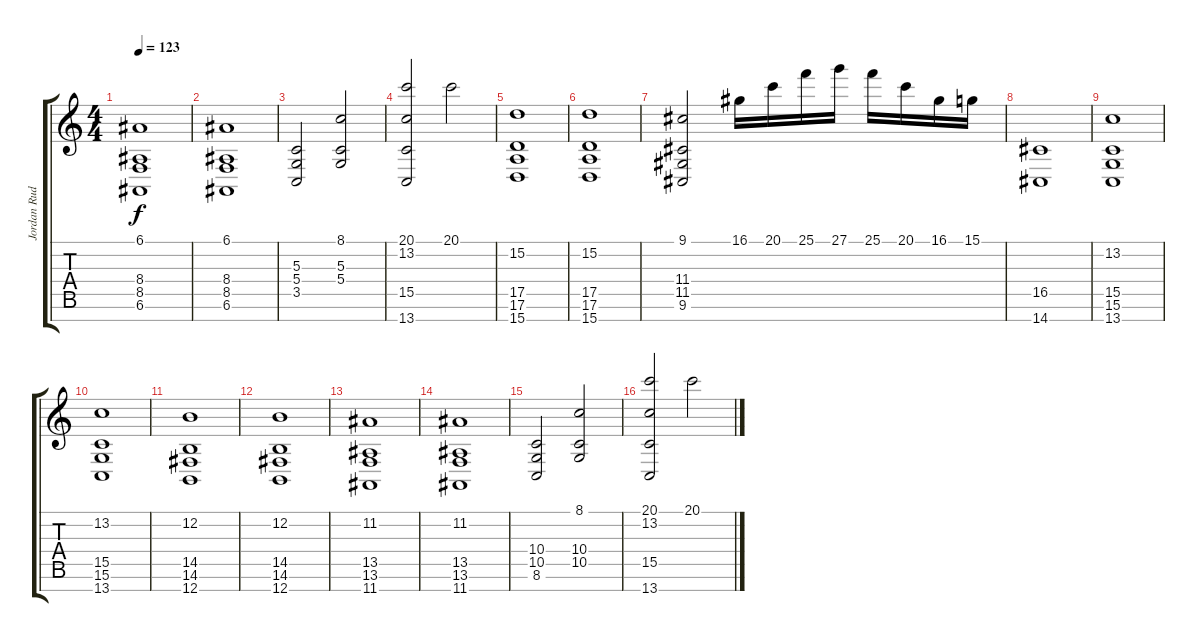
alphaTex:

\track ("Jordan Rudess" "Jordan Rud") {instrument acousticgrandpiano}
\staff {score tabs}
\tuning (E4 B3 G3 D3 A2 E2 B1) {hide}
\ts (4 4)
\tempo 123
\clef g2
\ks c
(6.1 8.4 8.5 6.6).1{dy f} |
(6.1 8.4 8.5 6.6).1 |
(5.3 5.4 3.5).2 (8.1 5.3 5.4).2 |
(20.1 13.2 15.5 13.7).2 20.1.2 |
(15.2 17.5 17.6 15.7).1 |
(15.2 17.5 17.6 15.7).1 |
(9.1 11.4 11.5 9.6).2 16.1.16 20.1.16 25.1.16 27.1.16 25.1.16 20.1.16 16.1.16 15.1.16 |
(16.5 14.7).1 |
(13.2 15.5 15.6 13.7).1 |
(13.2 15.5 15.6 13.7).1 |
(12.2 14.5 14.6 12.7).1 |
(12.2 14.5 14.6 12.7).1 |
(11.2 13.5 13.6 11.7).1 |
(11.2 13.5 13.6 11.7).1 |
(10.4 10.5 8.6).2 (8.1 10.4 10.5).2 |
(20.1 13.2 15.5 13.7).2 20.1.2
